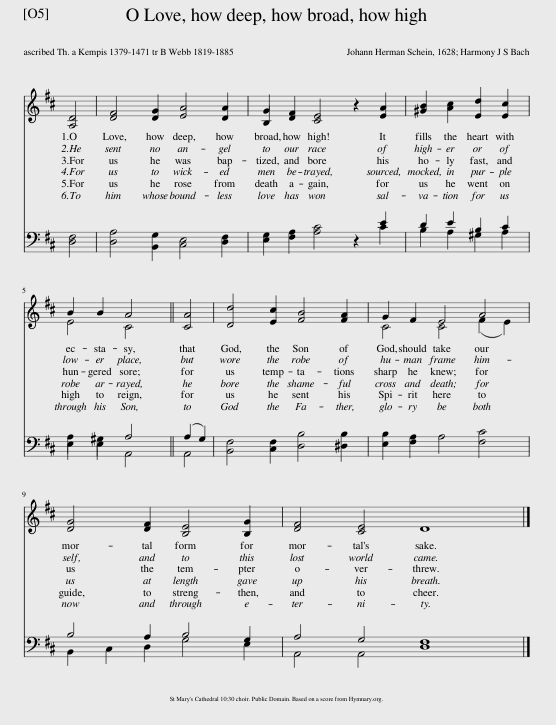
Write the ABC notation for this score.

X:1
%%score ( 1 2 ) ( 3 4 )
L:1/8
M:6/4
I:linebreak $
K:D
V:1 treble
V:2 treble
V:3 bass
V:4 bass
V:1
 [A,D]4 | [DF]4 [DG]2 [EA]4 [DA]2 | B,2 [DF]2 [CE]4 z2 [EA]2 | [^GB]2 [Ac]2 [Ed]2 [Ec]2 |$ B2 B2 A4 || %5
 [CA]4 | [Dd]4 [Ec]2 [FB]4 [FA]2 | G2 F2 E4 A4 |$ [DG]4 [DF]2 [B,E]4 [B,G]2 | [DF]4 [CE]4 D8 |] %10
V:2
 x4 | x12 | G2 x10 | x8 |$ E4 C4 || %5
 x4 | x12 | C4 C4 (F2 E2) |$ x12 | x16 |] %10
V:3
 [D,F,]4 | [D,A,]4 [B,,G,]2 [C,E,]4 [D,F,]2 | [E,G,]2 [F,A,]2 [A,C]4 z2 C2 | D2 E2 B,2 C2 |$ A,2 ^G,2 A,4 || %5
 (A,2 G,2) | [B,,F,]4 [C,F,]2 [D,B,]4 [^D,B,]2 | [E,B,]2 [F,A,]2 A,4 [F,C]4 |$ B,4 A,2 B,4 G,2 | A,4 G,4 F,8 |] %10
V:4
 x4 | x12 | x10 E2 | B,2 A,2 ^G,2 A,2 |$ E,2 E,2 A,,4 || %5
 A,,4 | x12 | x12 |$ B,,2 C,2 D,2 G,4 E,2 | A,,4 A,,4 D,8 |] %10
